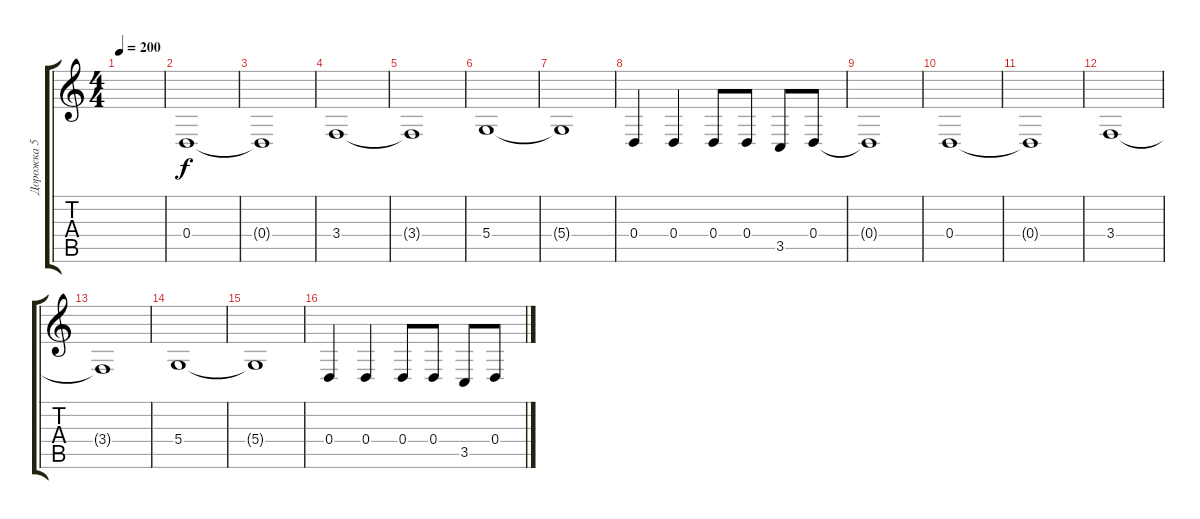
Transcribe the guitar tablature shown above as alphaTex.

\track ("Дорожка 5" "Дорожка 5") {instrument stringensemble1}
\staff {score tabs}
\tuning (E4 B3 G3 D3 A2 D2) {hide}
\ts (4 4)
\tempo 200
\clef g2
\ks c
|
0.4.1 |
0.4{t}.1 |
3.4.1 |
3.4{t}.1 |
5.4.1 |
5.4{t}.1 |
0.4.4 0.4.4 0.4.8 0.4.8 3.5.8 0.4.8 |
0.4{t}.1 |
0.4.1 |
0.4{t}.1 |
3.4.1 |
3.4{t}.1 |
5.4.1 |
5.4{t}.1 |
0.4.4 0.4.4 0.4.8 0.4.8 3.5.8 0.4.8
